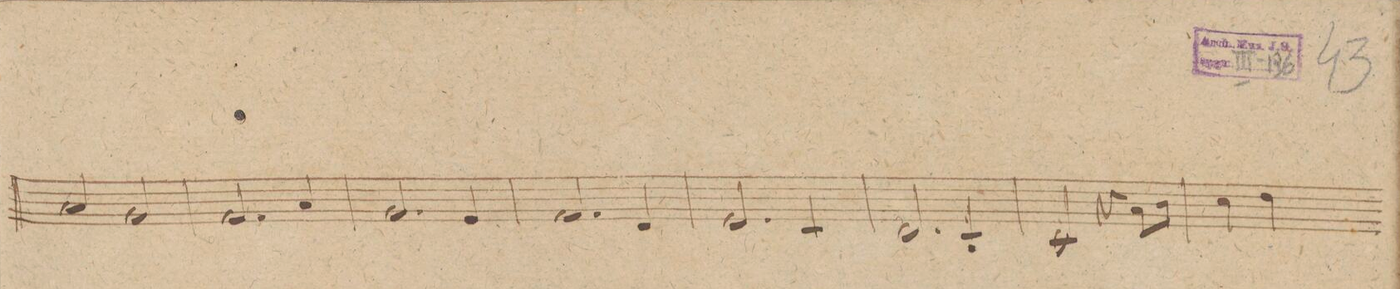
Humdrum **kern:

**kern	**dynam
*I"Violino IIdo	*
*clefG2	*
*k[f#c#g#]	*
*met(c)	*
*M4/4	*
2a/	.
2g#/	.
=68	=68
2.f#/	.
4a/	.
=69	=69
2.g#/	.
4e/	.
=70	=70
2.f#/	.
4d/	.
=71	=71
2.e/	.
4c#/	.
=72	=72
2.d/	.
4B/	.
=73	=73
2c#/	.
4r	.
8a\L	.
8b\J	.
=74	=74
4cc#\	.
4dd\	.
*-	*-
